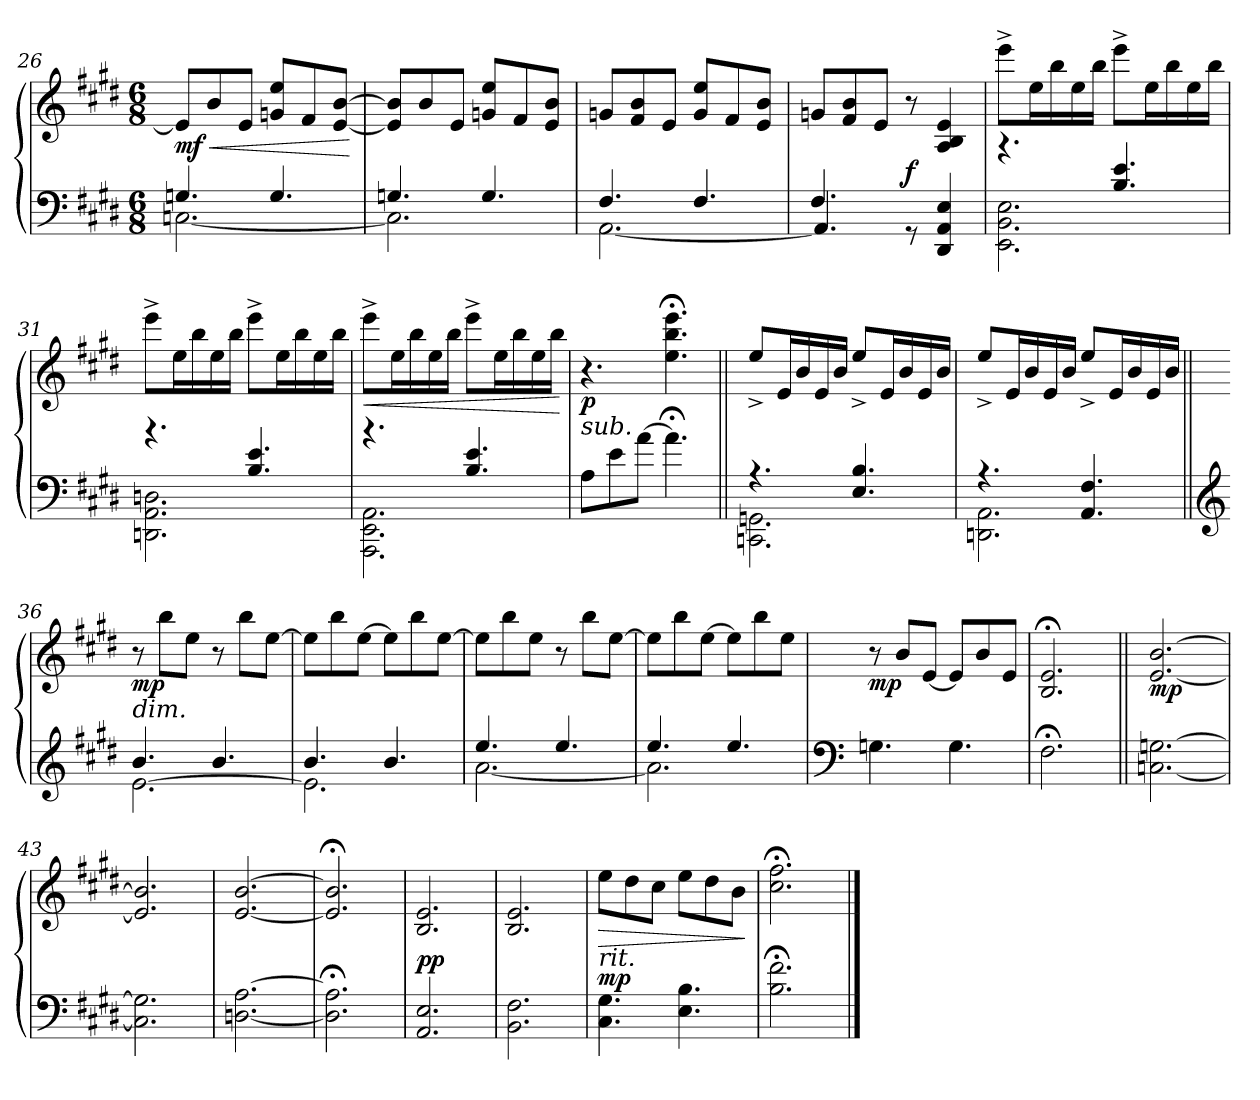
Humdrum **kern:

**kern	**kern	**dynam
*part1	*part1	*part1
*staff2	*staff1	*staff1/2
*clefF4	*clefG2	*
*k[f#c#g#d#]	*k[f#c#g#d#]	*
*M6/8	*M6/8	*
=26	=26	=26
*^	*	*
!	!	!	!LO:HP:b
!	!	!	!LO:DY:n=1:b
4.Gn/	[2.Cn\	8e/L]	< mf
.	.	8b/	.
.	.	8e/J	.
4.G/	.	8gn/ 8ee/L	.
.	.	8f#/	.
.	.	[8e/ [8b/J	.
*v	*v	*	*
.	.	[
=27	=27	=27
*^	*	*
4.Gn/	2.C\]	8e]/ 8b]/L	.
.	.	8b/	.
.	.	8e/J	.
4.G/	.	8gn/ 8ee/L	.
.	.	8f#/	.
.	.	8e/ 8b/J	.
=28	=28	=28	=28
4.F#/	[2.AA\	8gn/L	.
.	.	8f#/ 8b/	.
.	.	8e/J	.
4.F#/	.	8g/ 8ee/L	.
.	.	8f#/	.
.	.	8e/ 8b/J	.
=29	=29	=29	=29
4.F#/	4.AA/]	8gn/L	.
.	.	8f#/ 8b/	.
.	.	8e/J	.
!	!	!	!LO:DY:a=2
8rGG	4.ryy	8r	f
4DD#/ 4AA/ 4E/	.	4A/ 4B/ 4e/	.
!!LO:PB:g=z
=30	=30	=30	=30
2.EE\ 2.BB\ 2.E\	4.rb	8eee^\L	.
.	.	16ee\L	.
.	.	16bb\	.
.	.	16ee\	.
.	.	16bb\JJ	.
.	4.B/ 4.e/	8eee^\L	.
.	.	16ee\L	.
.	.	16bb\	.
.	.	16ee\	.
.	.	16bb\JJ	.
=31	=31	=31	=31
2.DDn\ 2.AA\ 2.Dn\	4.rb	8eee^\L	.
.	.	16ee\L	.
.	.	16bb\	.
.	.	16ee\	.
.	.	16bb\JJ	.
.	4.B/ 4.e/	8eee^\L	.
.	.	16ee\L	.
.	.	16bb\	.
.	.	16ee\	.
.	.	16bb\JJ	.
=32	=32	=32	=32
!	!	!	!LO:HP:b
2.AAA\ 2.EE\ 2.AA\	4.rb	8eee^\L	<
.	.	16ee\L	.
.	.	16bb\	.
.	.	16ee\	.
.	.	16bb\JJ	.
.	4.B/ 4.e/	8eee^\L	.
.	.	16ee\L	.
.	.	16bb\	.
.	.	16ee\	.
.	.	16bb\JJ	.
*v	*v	*	*
.	.	[
=33	=33	=33
!	!LO:TX:b:i:t=sub.	!
!	!	!LO:DY:b
8A\L	4.r	p
8e\	.	.
[8a\J	.	.
4.a;<\]	4.ee;<\ 4.bb;<\ 4.eee;<\	.
!!LO:LB:g=z
=34||	=34||	=34||
*^	*	*
4.r	2.CCn\ 2.GGn\	8ee^/L	.
.	.	16e/L	.
.	.	16b/	.
.	.	16e/	.
.	.	16b/JJ	.
4.E/ 4.B/	.	8ee^/L	.
.	.	16e/L	.
.	.	16b/	.
.	.	16e/	.
.	.	16b/JJ	.
=35	=35	=35	=35
4.r	2.DDn\ 2.AA\	8ee^/L	.
.	.	16e/L	.
.	.	16b/	.
.	.	16e/	.
.	.	16b/JJ	.
4.AA/ 4.F#/	.	8ee^/L	.
.	.	16e/L	.
.	.	16b/	.
.	.	16e/	.
.	.	16b/JJ	.
*v	*v	*	*
=36||	=36||	=36||
*clefG2	*	*
*^	*	*
*	*^	*	*
!	!	!	!LO:TX:b:i:t=dim.	!
!	!	!	!	!LO:DY:b
2.ryy	4.b/	[2.e\	8r	mp
.	.	.	8bb\L	.
.	.	.	8ee\J	.
.	4.b/	.	8r	.
.	.	.	8bb\L	.
.	.	.	[8ee\J	.
*	*v	*v	*	*
=37	=37	=37	=37
4.b/	2.e\]	8ee\L]	.
.	.	8bb\	.
.	.	[8ee\J	.
4.b/	.	8ee\L]	.
.	.	8bb\	.
.	.	[8ee\J	.
=38	=38	=38	=38
4.ee/	[2.a\	8ee\L]	.
.	.	8bb\	.
.	.	8ee\J	.
4.ee/	.	8r	.
.	.	8bb\L	.
.	.	[8ee\J	.
!!LO:LB:g=z
=39	=39	=39	=39
4.ee/	2.a\]	8ee\L]	.
.	.	8bb\	.
.	.	[8ee\J	.
4.ee/	.	8ee\L]	.
.	.	8bb\	.
.	.	8ee\J	.
=40	=40	=40	=40
*clefF4	*	*	*
!	!	!	!LO:DY:b
2.ryy	4.Gn\	8r	mp
.	.	8b/L	.
.	.	[8e/J	.
.	4.G\	8e/L]	.
.	.	8b/	.
.	.	8e/J	.
*v	*v	*	*
=41	=41	=41
2.F#;<\	2.B;</ 2.e;</	.
=42||	=42||	=42||
!	!	!LO:DY:b
[2.Cn\ [2.Gn\	[2.e/ [2.b/	mp
=43	=43	=43
2.C]\ 2.G]\	2.e]/ 2.b]/	.
=44	=44	=44
[2.Dn\ [2.A\	[2.e/ [2.b/	.
=45	=45	=45
2.D];<\ 2.A];<\	2.e];</ 2.b];</	.
=46	=46	=46
!	!	!LO:DY:a=2
2.AA/ 2.E/	2.B/ 2.e/	pp
=47	=47	=47
2.BB\ 2.F#\	2.B/ 2.e/	.
=48	=48	=48
!	!LO:TX:b:i:t=rit.	!
!	!	!LO:HP:b
!	!	!LO:DY:n=1:a=2
4.C#\ 4.G#\	8ee\L	> mp
.	8dd#\	.
.	8cc#\J	.
4.E\ 4.B\	8ee\L	.
.	8dd#\	.
.	8b\J	.
.	.	]
!!LO:LB:g=z
=49	=49	=49
2.B;<\ 2.f#;<\	2.cc#;<\ 2.ff#;<\	.
==	==	==
*-	*-	*-
